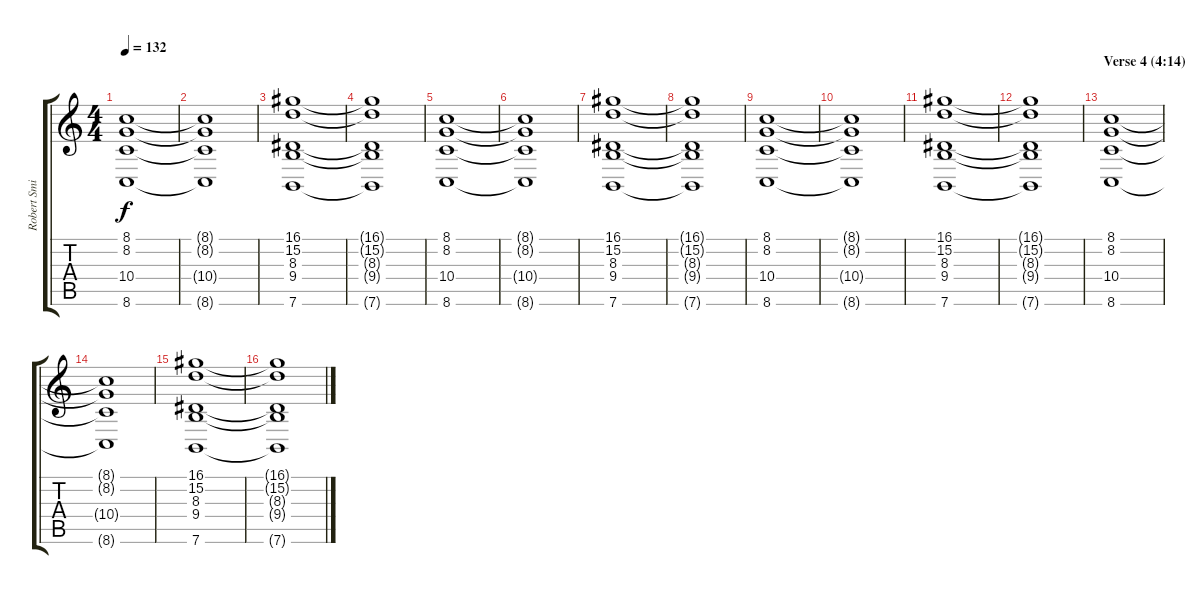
\track ("Robert Smith (keyboards)" "Robert Smi") {instrument synthstrings1}
\staff {score tabs}
\tuning (E4 B3 G3 D3 A2 E2) {hide}
\ts (4 4)
\tempo 132
\clef g2
\ks c
(8.1 8.2 10.4 8.6).1{dy f} |
(8.1{t} 8.2{t} 10.4{t} 8.6{t}).1 |
(16.1 15.2 8.3 9.4 7.6).1 |
(16.1{t} 15.2{t} 8.3{t} 9.4{t} 7.6{t}).1 |
(8.1 8.2 10.4 8.6).1 |
(8.1{t} 8.2{t} 10.4{t} 8.6{t}).1 |
(16.1 15.2 8.3 9.4 7.6).1 |
(16.1{t} 15.2{t} 8.3{t} 9.4{t} 7.6{t}).1 |
(8.1 8.2 10.4 8.6).1 |
(8.1{t} 8.2{t} 10.4{t} 8.6{t}).1 |
(16.1 15.2 8.3 9.4 7.6).1 |
(16.1{t} 15.2{t} 8.3{t} 9.4{t} 7.6{t}).1 |
\section ("" "Verse 4 (4:14)")
(8.1 8.2 10.4 8.6).1 |
(8.1{t} 8.2{t} 10.4{t} 8.6{t}).1 |
(16.1 15.2 8.3 9.4 7.6).1 |
(16.1{t} 15.2{t} 8.3{t} 9.4{t} 7.6{t}).1
